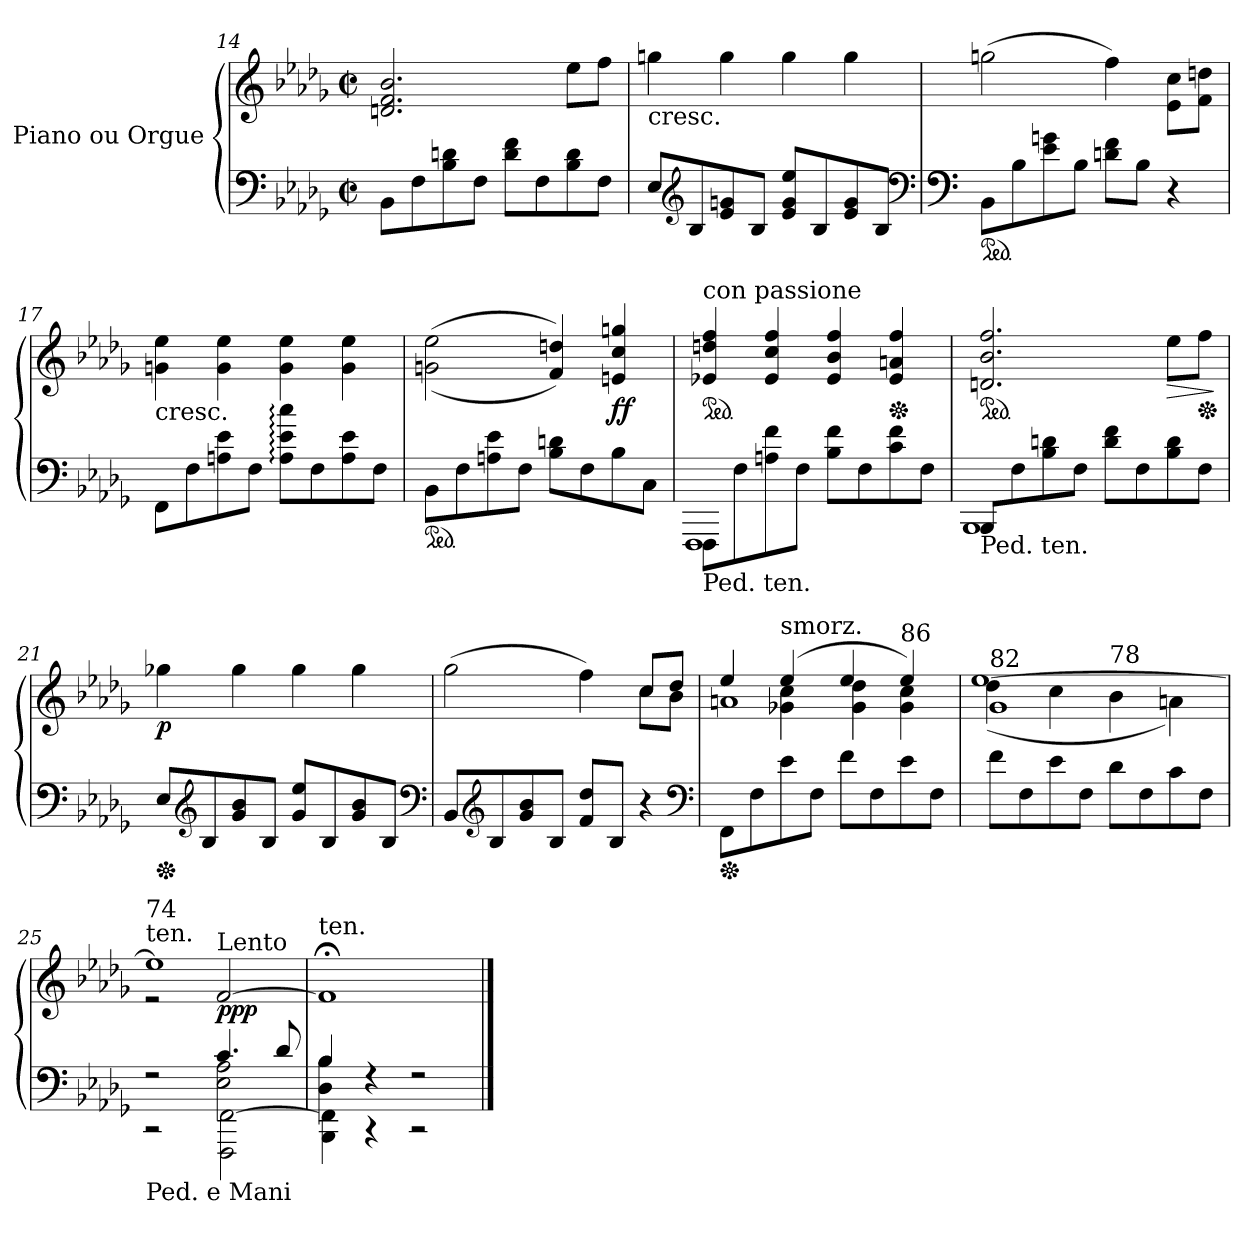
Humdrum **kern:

**kern	**kern	**dynam
*part1	*part1	*part1
*staff2	*staff1	*staff1/2
*I"Piano   ou Orgue	*	*
*clefF4	*clefG2	*
*k[b-e-a-d-g-]	*k[b-e-a-d-g-]	*
*D-:	*D-:	*
*M2/2	*M2/2	*
*met(c|)	*met(c|)	*
=14	=14	=14
8BB-\L	2.dn/ 2.f/ 2.b-/	.
8F\	.	.
8B-\ 8dn\	.	.
8F\J	.	.
8d\ 8f\L	.	.
8F\	.	.
8B-\ 8d\	8ee-\L	.
8F\J	8ff\J	.
=15	=15	=15
!	!LO:TX:b:t=cresc.	!
8E-/L	4ggn\	.
*clefG2	*	*
8B-/	.	.
8e-/ 8gn/	4gg\	.
8B-/J	.	.
8e-/ 8g/ 8ee-/L	4gg\	.
8B-/	.	.
8e-/ 8g/	4gg\	.
8B-/J	.	.
*clefF4	*	*
!!LO:LB:g=z
=16	=16	=16
*clefF4	*	*
*ped	*	*
8BB-\L	(2ggn\	.
8B-\	.	.
8e-\ 8gn\	.	.
8B-\J	.	.
8dn\ 8f\L	4ff\)	.
8B-\J	.	.
4r	8e-\ 8cc\L	.
.	8f\ 8ddn\J	.
=17	=17	=17
!	!LO:TX:b:t=cresc.	!
8FF\L	4gn\ 4ee-\	.
8F\	.	.
8An\ 8e-\	4g\ 4ee-\	.
8F\J	.	.
8A\: 8e-\: 8cc\:L	4g\ 4ee-\	.
8F\	.	.
8A\ 8e-\	4g\ 4ee-\	.
8F\J	.	.
=18	=18	=18
*ped	*	*
8BB-\L	((2gn\ 2ee-\	.
8F\	.	.
8An\ 8e-\	.	.
8F\J	.	.
8B-\ 8dn\L	4f/ 4ddn/))	.
8F\	.	.
!	!	!LO:DY:b
8B-\	4en/ 4cc/ 4ggn/	ff
8C\J	.	.
=19	=19	=19
*^	*	*
*	*	*ped	*
!	!	!LO:TX:a:t=con passione	!
!LO:TX:b:t=Ped. ten.	!	!	!
8FFF/L	1FFF	4e-X/ 4ddn/ 4ff/	.
8F\	.	.	.
8An\ 8f\	.	4e-/ 4cc/ 4ff/	.
8F\J	.	.	.
8B-\ 8f\L	.	4e-/ 4b-/ 4ff/	.
8F\	.	.	.
*	*	*Xped	*
8c\ 8f\	.	4e-/ 4an/ 4ff/	.
8F\J	.	.	.
=20	=20	=20	=20
*	*	*ped	*
!LO:TX:b:t=Ped. ten.	!	!	!
8BBB-/L	1BBB-	2.dn/ 2.b-/ 2.ff/	.
8F\	.	.	.
8B-\ 8dn\	.	.	.
8F\J	.	.	.
8d\ 8f\L	.	.	.
8F\	.	.	.
!	!	!	!LO:HP:b
8B-\ 8d\	.	8ee-\L	>
*	*	*Xped	*
8F\J	.	8ff\J	.
*v	*v	*	*
.	.	]
!!LO:LB:g=z
=21	=21	=21
*Xped	*	*
!	!	!LO:DY:b
8E-/L	4gg-X\	p
*clefG2	*	*
8B-/	.	.
8g-/ 8b-/	4gg-\	.
8B-/J	.	.
8g-/ 8ee-/L	4gg-\	.
8B-/	.	.
8g-/ 8b-/	4gg-\	.
8B-/J	.	.
*clefF4	*	*
=22	=22	=22
*	*^	*
8BB-/L	(2gg-\	2.ryy	.
*clefG2	*	*	*
8B-/	.	.	.
8g-/ 8b-/	.	.	.
8B-/J	.	.	.
8f/ 8dd-/L	4ff\)	.	.
8B-/J	.	.	.
4r	8cc/L	8cc\L	.
.	8dd-/J	8b-\J	.
*	*v	*v	*
*clefF4	*	*
=23	=23	=23
*Xped	*	*
*	*^	*
*	*	*^	*
8FF\L	4ee-/	1an	4ryy	.
8F\	.	.	.	.
!	!LO:TX:a:t=smorz.	!	!	!
8e-\	(4ee-/	.	4g-X\ 4cc\	.
8F\J	.	.	.	.
8f\L	4ee-/	.	4g-\ 4dd-\	.
8F\	.	.	.	.
!	!LO:TX:a:t=86	!	!	!
8e-\	4ee-/)	.	4g-\ 4cc\	.
8F\J	.	.	.	.
=24	=24	=24	=24	=24
!	!LO:TX:a:t=82	!	!	!
8f\L	1g-	(4dd-\	[1ee-	.
8F\	.	.	.	.
8e-\	.	4cc\	.	.
8F\J	.	.	.	.
!	!	!LO:TX:a:t=78	!	!
8d-\L	.	4b-\	.	.
8F\	.	.	.	.
8c\	.	4an\)	.	.
8F\J	.	.	.	.
*	*	*v	*v	*
=25	=25	=25	=25
*^	*	*	*
*	*^	*	*	*
!	!	!	!LO:TX:a:t=ten.	!	!
!	!	!	!LO:TX:a:t=74	!	!
!LO:TX:b:t=Ped. e Mani	!	!	!	!	!
2rF	2ryy	2rCC	2re	1ee-]	.
!	!	!	!LO:TX:a:t=Lento	!	!
!	!	!	!	!	!LO:DY:b
4.c/	2E-\ 2A-\	2FFF\ [2FF\	[2f/	.	ppp
8d-/	.	.	.	.	.
*	*	*	*v	*v	*
=26	=26	=26	=26	=26
!	!	!	!LO:TX:a:t=ten.	!
4B-/	4D-\ 4B-\	4BBB-\ 4FF\]	1f;<]	.
4rF	2.ryy	4rCC	.	.
2rF	.	2rCC	.	.
*v	*v	*v	*	*
==	==	==
*-	*-	*-
